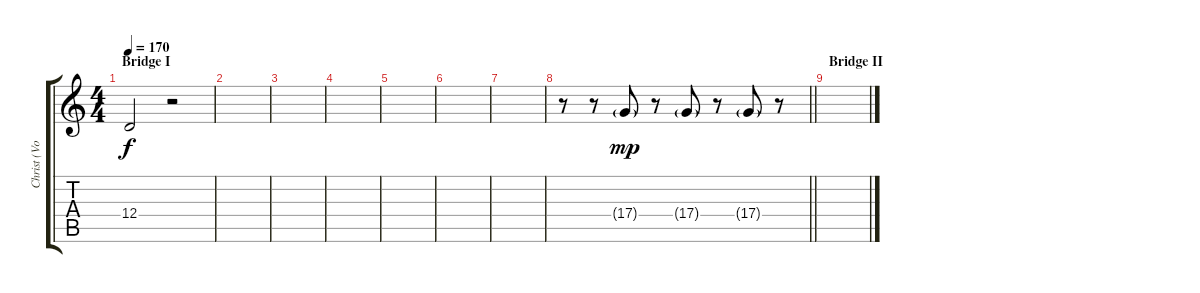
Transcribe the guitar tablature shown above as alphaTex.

\track ("Christ (Voice)" "Christ (Vo") {instrument flute}
\staff {score tabs}
\tuning (E4 B3 G3 D3 A2 E2) {hide}
\ts (4 4)
\section ("" "Bridge I")
\tempo 170
\clef g2
\ks c
12.4{t}.2{dy f} r.2 |
|
|
|
|
|
|
\barLineRight lightlight
r.8 r.8 17.4{g}.8{dy mp} r.8 17.4{g}.8 r.8 17.4{g}.8 r.8 |
\section ("" "Bridge II")
